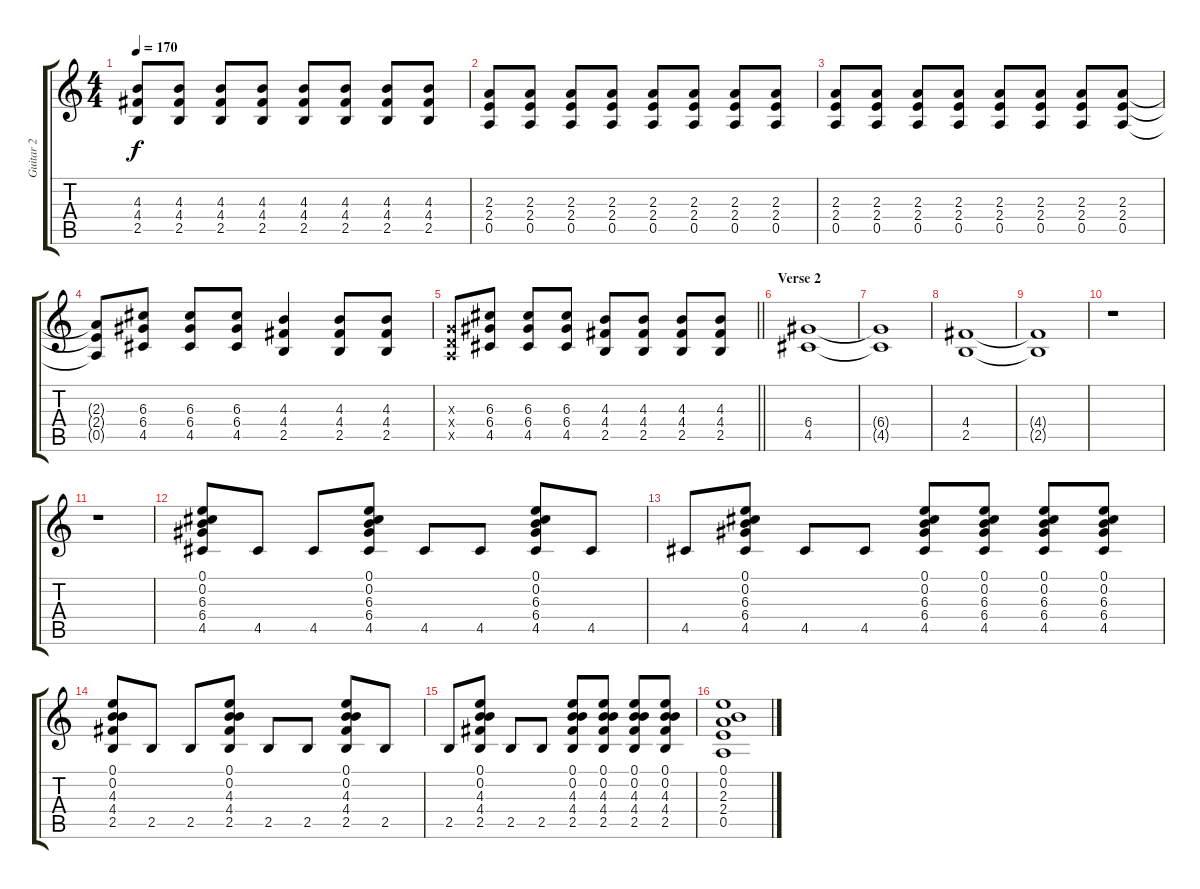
\track ("Guitar 2" "Guitar 2") {instrument overdrivenguitar}
\staff {score tabs}
\tuning (E4 B3 G3 D3 A2 E2) {hide}
\ts (4 4)
\tempo 170
\clef g2
\ks c
(4.3 4.4 2.5).8{dy f} (4.3 4.4 2.5).8 (4.3 4.4 2.5).8 (4.3 4.4 2.5).8 (4.3 4.4 2.5).8 (4.3 4.4 2.5).8 (4.3 4.4 2.5).8 (4.3 4.4 2.5).8 |
(2.3 2.4 0.5).8 (2.3 2.4 0.5).8 (2.3 2.4 0.5).8 (2.3 2.4 0.5).8 (2.3 2.4 0.5).8 (2.3 2.4 0.5).8 (2.3 2.4 0.5).8 (2.3 2.4 0.5).8 |
(2.3 2.4 0.5).8 (2.3 2.4 0.5).8 (2.3 2.4 0.5).8 (2.3 2.4 0.5).8 (2.3 2.4 0.5).8 (2.3 2.4 0.5).8 (2.3 2.4 0.5).8 (2.3 2.4 0.5).8 |
(2.3{t} 2.4{t} 0.5{t}).8 (6.3 6.4 4.5).8 (6.3 6.4 4.5).8 (6.3 6.4 4.5).8 (4.3 4.4 2.5).4 (4.3 4.4 2.5).8 (4.3 4.4 2.5).8 |
\barLineRight lightlight
(0.3{x} 0.4{x} 0.5{x}).8 (6.3 6.4 4.5).8 (6.3 6.4 4.5).8 (6.3 6.4 4.5).8 (4.3 4.4 2.5).8 (4.3 4.4 2.5).8 (4.3 4.4 2.5).8 (4.3 4.4 2.5).8 |
\section ("" "Verse 2")
(6.4 4.5).1 |
(6.4{t} 4.5{t}).1 |
(4.4 2.5).1 |
(4.4{t} 2.5{t}).1 |
r.1 |
r.1 |
(0.1 0.2 6.3 6.4 4.5).8 4.5.8 4.5.8 (0.1 0.2 6.3 6.4 4.5).8 4.5.8 4.5.8 (0.1 0.2 6.3 6.4 4.5).8 4.5.8 |
4.5.8 (0.1 0.2 6.3 6.4 4.5).8 4.5.8 4.5.8 (0.1 0.2 6.3 6.4 4.5).8 (0.1 0.2 6.3 6.4 4.5).8 (0.1 0.2 6.3 6.4 4.5).8 (0.1 0.2 6.3 6.4 4.5).8 |
(0.1 0.2 4.3 4.4 2.5).8 2.5.8 2.5.8 (0.1 0.2 4.3 4.4 2.5).8 2.5.8 2.5.8 (0.1 0.2 4.3 4.4 2.5).8 2.5.8 |
2.5.8 (0.1 0.2 4.3 4.4 2.5).8 2.5.8 2.5.8 (0.1 0.2 4.3 4.4 2.5).8 (0.1 0.2 4.3 4.4 2.5).8 (0.1 0.2 4.3 4.4 2.5).8 (0.1 0.2 4.3 4.4 2.5).8 |
(0.1 0.2 2.3 2.4 0.5).1
